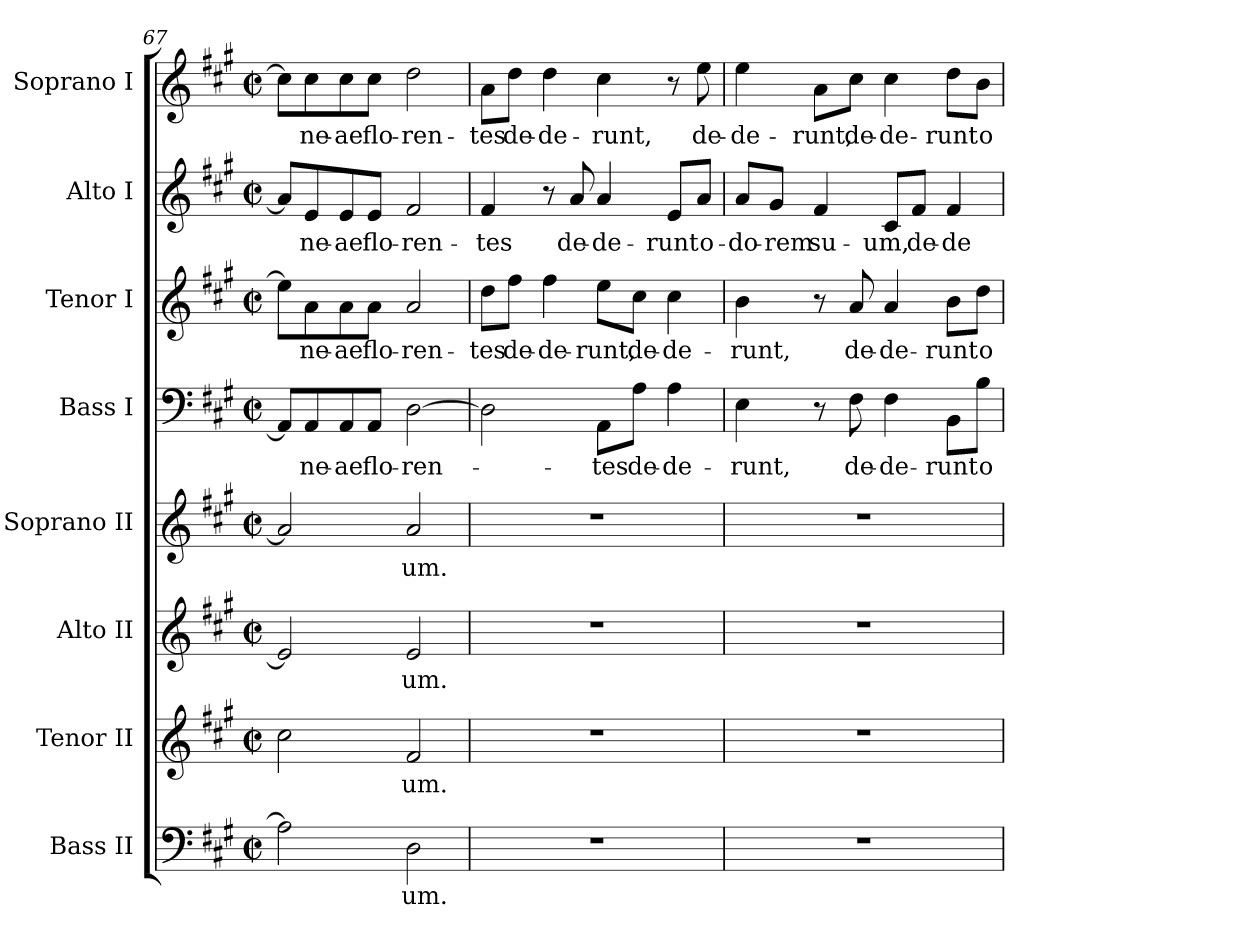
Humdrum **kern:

**kern	**text	**kern	**text	**kern	**text	**kern	**text	**kern	**text	**kern	**text	**kern	**text	**kern	**text
*part8	*part8	*part7	*part7	*part6	*part6	*part5	*part5	*part4	*part4	*part3	*part3	*part2	*part2	*part1	*part1
*staff8	*staff8	*staff7	*staff7	*staff6	*staff6	*staff5	*staff5	*staff4	*staff4	*staff3	*staff3	*staff2	*staff2	*staff1	*staff1
*I"Bass II	*	*I"Tenor II	*	*I"Alto II	*	*I"Soprano II	*	*I"Bass I	*	*I"Tenor I	*	*I"Alto I	*	*I"Soprano I	*
*I'B. II	*	*I'T. II	*	*I'A. II	*	*	*	*I'B. I	*	*I'T. I	*	*I'A. I	*	*	*
*clefF4	*	*clefG2	*	*clefG2	*	*clefG2	*	*clefF4	*	*clefG2	*	*clefG2	*	*clefG2	*
*	*	*ITrd7c12	*	*	*	*	*	*	*	*ITrd7c12	*	*	*	*	*
*k[f#c#g#]	*	*k[f#c#g#]	*	*k[f#c#g#]	*	*k[f#c#g#]	*	*k[f#c#g#]	*	*k[f#c#g#]	*	*k[f#c#g#]	*	*k[f#c#g#]	*
*A:	*	*A:	*	*A:	*	*A:	*	*A:	*	*A:	*	*A:	*	*A:	*
*M2/2	*	*M2/2	*	*M2/2	*	*M2/2	*	*M2/2	*	*M2/2	*	*M2/2	*	*M2/2	*
*met(c|)	*	*met(c|)	*	*met(c|)	*	*met(c|)	*	*met(c|)	*	*met(c|)	*	*met(c|)	*	*met(c|)	*
=67	=67	=67	=67	=67	=67	=67	=67	=67	=67	=67	=67	=67	=67	=67	=67
2Ai\]	.	2c#i\	.	2ei/]	.	2ai/]	.	8AAi/L]	.	8ei\L]	.	8ai/L]	.	8cc#i\L]	.
!	!	!	!	!	!	!	!	!	!LO:LY:b:color=#000000	!	!	!	!	!	!
!	!	!	!	!	!	!	!	!	!	!	!LO:LY:b:color=#000000	!	!	!	!
!	!	!	!	!	!	!	!	!	!	!	!	!	!LO:LY:b:color=#000000	!	!
!	!	!	!	!	!	!	!	!	!	!	!	!	!	!	!LO:LY:b:color=#000000
.	.	.	.	.	.	.	.	8AAi/	-ne-	8Ai\	-ne-	8ei/	-ne-	8cc#i\	-ne-
!	!	!	!	!	!	!	!	!	!LO:LY:b:color=#000000	!	!	!	!	!	!
!	!	!	!	!	!	!	!	!	!	!	!LO:LY:b:color=#000000	!	!	!	!
!	!	!	!	!	!	!	!	!	!	!	!	!	!LO:LY:b:color=#000000	!	!
!	!	!	!	!	!	!	!	!	!	!	!	!	!	!	!LO:LY:b:color=#000000
.	.	.	.	.	.	.	.	8AAi/	-ae	8Ai\	-ae	8ei/	-ae	8cc#i\	-ae
!	!	!	!	!	!	!	!	!	!LO:LY:b:color=#000000	!	!	!	!	!	!
!	!	!	!	!	!	!	!	!	!	!	!LO:LY:b:color=#000000	!	!	!	!
!	!	!	!	!	!	!	!	!	!	!	!	!	!LO:LY:b:color=#000000	!	!
!	!	!	!	!	!	!	!	!	!	!	!	!	!	!	!LO:LY:b:color=#000000
.	.	.	.	.	.	.	.	8AAi/J	flo-	8Ai\J	flo-	8ei/J	flo-	8cc#i\J	flo-
!	!LO:LY:b:color=#000000	!	!	!	!	!	!	!	!	!	!	!	!	!	!
!	!	!	!LO:LY:b:color=#000000	!	!	!	!	!	!	!	!	!	!	!	!
!	!	!	!	!	!LO:LY:b:color=#000000	!	!	!	!	!	!	!	!	!	!
!	!	!	!	!	!	!	!LO:LY:b:color=#000000	!	!	!	!	!	!	!	!
!	!	!	!	!	!	!	!	!	!LO:LY:b:color=#000000	!	!	!	!	!	!
!	!	!	!	!	!	!	!	!	!	!	!LO:LY:b:color=#000000	!	!	!	!
!	!	!	!	!	!	!	!	!	!	!	!	!	!LO:LY:b:color=#000000	!	!
!	!	!	!	!	!	!	!	!	!	!	!	!	!	!	!LO:LY:b:color=#000000
2Di\	-um.	2F#i/	-um.	2ei/	-um.	2ai/	-um.	[>2Di\	-ren-	2Ai/	-ren-	2f#i/	-ren-	2ddi\	-ren-
!!LO:PB:g=z
=68	=68	=68	=68	=68	=68	=68	=68	=68	=68	=68	=68	=68	=68	=68	=68
!	!	!	!	!	!	!	!	!	!	!	!LO:LY:b:color=#000000	!	!	!	!
!	!	!	!	!	!	!	!	!	!	!	!	!	!LO:LY:b:color=#000000	!	!
!	!	!	!	!	!	!	!	!	!	!	!	!	!	!	!LO:LY:b:color=#000000
1r	.	1r	.	1r	.	1r	.	2Di\]	.	8di\L	-tes	4f#i/	-tes	8ai\L	-tes
!	!	!	!	!	!	!	!	!	!	!	!LO:LY:b:color=#000000	!	!	!	!
!	!	!	!	!	!	!	!	!	!	!	!	!	!	!	!LO:LY:b:color=#000000
.	.	.	.	.	.	.	.	.	.	8f#i\J	de-	.	.	8ddi\J	de-
!	!	!	!	!	!	!	!	!	!	!	!LO:LY:b:color=#000000	!	!	!	!
!	!	!	!	!	!	!	!	!	!	!	!	!	!	!	!LO:LY:b:color=#000000
.	.	.	.	.	.	.	.	.	.	4f#i\	-de-	8r	.	4ddi\	-de-
!	!	!	!	!	!	!	!	!	!	!	!	!	!LO:LY:b:color=#000000	!	!
.	.	.	.	.	.	.	.	.	.	.	.	8ai/	de-	.	.
!	!	!	!	!	!	!	!	!	!LO:LY:b:color=#000000	!	!	!	!	!	!
!	!	!	!	!	!	!	!	!	!	!	!LO:LY:b:color=#000000	!	!	!	!
!	!	!	!	!	!	!	!	!	!	!	!	!	!LO:LY:b:color=#000000	!	!
!	!	!	!	!	!	!	!	!	!	!	!	!	!	!	!LO:LY:b:color=#000000
.	.	.	.	.	.	.	.	8AAi\L	-tes	8ei\L	-runt,	4ai/	-de-	4cc#i\	-runt,
!	!	!	!	!	!	!	!	!	!LO:LY:b:color=#000000	!	!	!	!	!	!
!	!	!	!	!	!	!	!	!	!	!	!LO:LY:b:color=#000000	!	!	!	!
.	.	.	.	.	.	.	.	8Ai\J	de-	8c#i\J	de-	.	.	.	.
!	!	!	!	!	!	!	!	!	!LO:LY:b:color=#000000	!	!	!	!	!	!
!	!	!	!	!	!	!	!	!	!	!	!LO:LY:b:color=#000000	!	!	!	!
!	!	!	!	!	!	!	!	!	!	!	!	!	!LO:LY:b:color=#000000	!	!
.	.	.	.	.	.	.	.	4Ai\	-de-	4c#i\	-de-	8ei/L	-runt	8r	.
!	!	!	!	!	!	!	!	!	!	!	!	!	!LO:LY:b:color=#000000	!	!
!	!	!	!	!	!	!	!	!	!	!	!	!	!	!	!LO:LY:b:color=#000000
.	.	.	.	.	.	.	.	.	.	.	.	8ai/J	o-	8eei\	de-
=69	=69	=69	=69	=69	=69	=69	=69	=69	=69	=69	=69	=69	=69	=69	=69
!	!	!	!	!	!	!	!	!	!LO:LY:b:color=#000000	!	!	!	!	!	!
!	!	!	!	!	!	!	!	!	!	!	!LO:LY:b:color=#000000	!	!	!	!
!	!	!	!	!	!	!	!	!	!	!	!	!	!LO:LY:b:color=#000000	!	!
!	!	!	!	!	!	!	!	!	!	!	!	!	!	!	!LO:LY:b:color=#000000
1r	.	1r	.	1r	.	1r	.	4Ei\	-runt,	4Bi\	-runt,	8ai/L	-do-	4eei\	-de-
!	!	!	!	!	!	!	!	!	!	!	!	!	!LO:LY:b:color=#000000	!	!
.	.	.	.	.	.	.	.	.	.	.	.	8g#i/J	-rem	.	.
!	!	!	!	!	!	!	!	!	!	!	!	!	!LO:LY:b:color=#000000	!	!
!	!	!	!	!	!	!	!	!	!	!	!	!	!	!	!LO:LY:b:color=#000000
.	.	.	.	.	.	.	.	8r	.	8r	.	4f#i/	su-	8ai\L	-runt,
!	!	!	!	!	!	!	!	!	!LO:LY:b:color=#000000	!	!	!	!	!	!
!	!	!	!	!	!	!	!	!	!	!	!LO:LY:b:color=#000000	!	!	!	!
!	!	!	!	!	!	!	!	!	!	!	!	!	!	!	!LO:LY:b:color=#000000
.	.	.	.	.	.	.	.	8F#i\	de-	8Ai/	de-	.	.	8cc#i\J	de-
!	!	!	!	!	!	!	!	!	!LO:LY:b:color=#000000	!	!	!	!	!	!
!	!	!	!	!	!	!	!	!	!	!	!LO:LY:b:color=#000000	!	!	!	!
!	!	!	!	!	!	!	!	!	!	!	!	!	!LO:LY:b:color=#000000	!	!
!	!	!	!	!	!	!	!	!	!	!	!	!	!	!	!LO:LY:b:color=#000000
.	.	.	.	.	.	.	.	4F#i\	-de-	4Ai/	-de-	8c#i/L	-um,	4cc#i\	-de-
!	!	!	!	!	!	!	!	!	!	!	!	!	!LO:LY:b:color=#000000	!	!
.	.	.	.	.	.	.	.	.	.	.	.	8f#i/J	de-	.	.
!	!	!	!	!	!	!	!	!	!LO:LY:b:color=#000000	!	!	!	!	!	!
!	!	!	!	!	!	!	!	!	!	!	!LO:LY:b:color=#000000	!	!	!	!
!	!	!	!	!	!	!	!	!	!	!	!	!	!LO:LY:b:color=#000000	!	!
!	!	!	!	!	!	!	!	!	!	!	!	!	!	!	!LO:LY:b:color=#000000
.	.	.	.	.	.	.	.	8BBi\L	-runt	8Bi\L	-runt	4f#i/	-de-	8ddi\L	-runt
!	!	!	!	!	!	!	!	!	!LO:LY:b:color=#000000	!	!	!	!	!	!
!	!	!	!	!	!	!	!	!	!	!	!LO:LY:b:color=#000000	!	!	!	!
!	!	!	!	!	!	!	!	!	!	!	!	!	!	!	!LO:LY:b:color=#000000
.	.	.	.	.	.	.	.	8Bi\J	o-	8di\J	o-	.	.	8bi\J	o-
=	=	=	=	=	=	=	=	=	=	=	=	=	=	=	=
*-	*-	*-	*-	*-	*-	*-	*-	*-	*-	*-	*-	*-	*-	*-	*-
